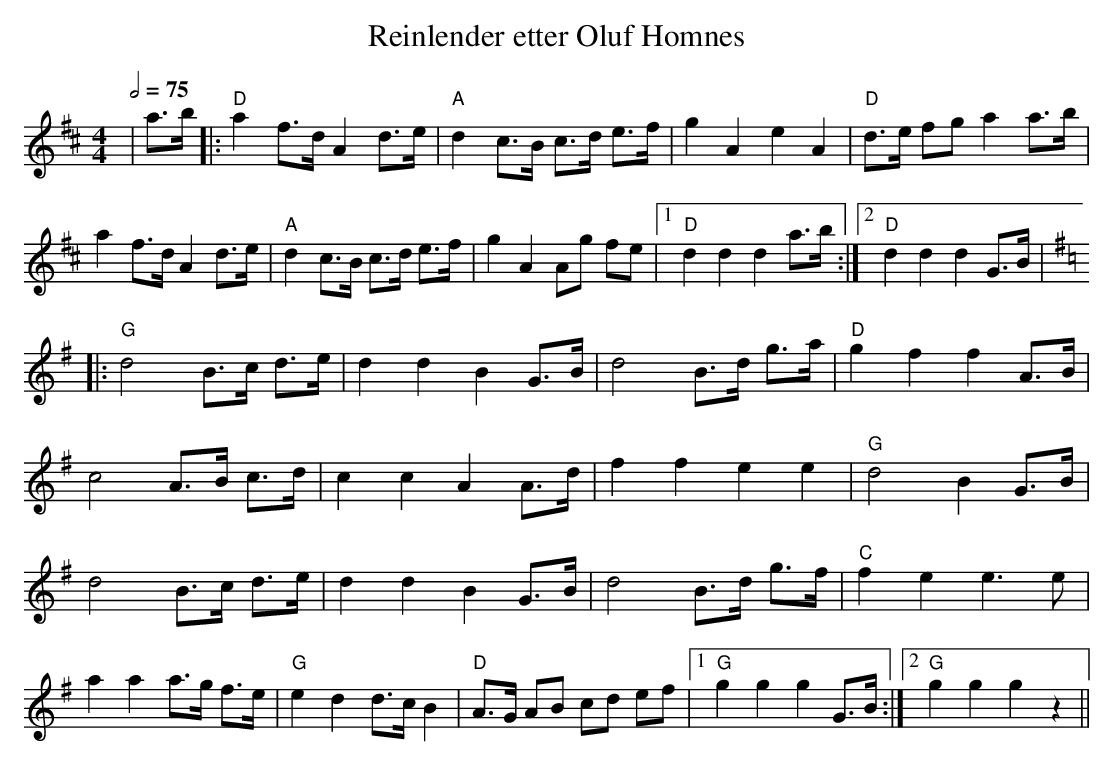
X:1
T:Reinlender etter Oluf Homnes
M:4/4
L:1/16
Q:1/2=75
K:D
| a3b\
|:"D"a4 f3d A4 d3e|"A"d4 c3B c3d e3f|g4 A4 e4 A4|"D"d3e f2g2 a4 a3b\
| a4 f3d A4 d3e|"A"d4 c3B c3d e3f|g4 A4 A2g2 f2e2\
|1 "D"d4 d4 d4 a3b :|2 "D"d4 d4 d4 G3B|
K:G
|:"G"d8 B3c d3e|d4 d4 B4 G3B|d8 B3d g3a|"D"g4 f4 f4 A3B\
| c8 A3B c3d|c4 c4 A4 A3d|f4 f4 e4 e4|"G"d8 B4 G3B\
| d8 B3c d3e|d4 d4 B4 G3B|d8 B3d g3f|"C"f4 e4 e6 e2\
| a4 a4 a3g f3e|"G"e4 d4 d3c B4|"D"A3G A2B2 c2d2 e2f2\
|1"G"g4 g4 g4 G3B:|2"G"g4 g4 g4 z4||
